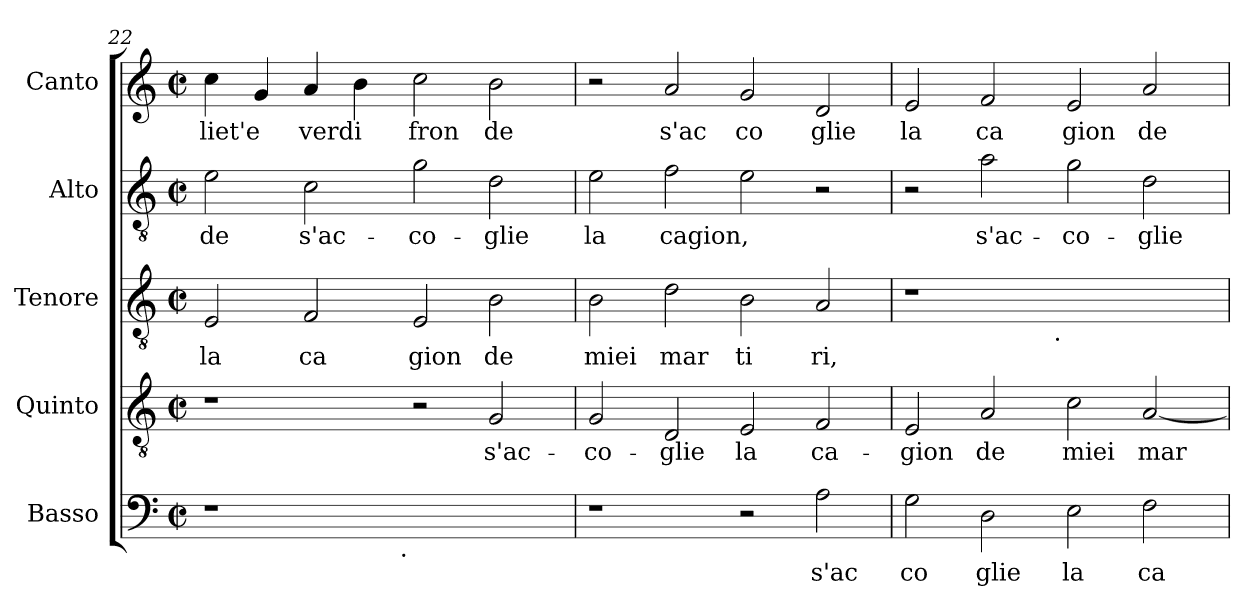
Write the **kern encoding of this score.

**kern	**text	**kern	**text	**kern	**text	**kern	**text	**kern	**text
*part5	*part5	*part4	*part4	*part3	*part3	*part2	*part2	*part1	*part1
*staff5	*staff5	*staff4	*staff4	*staff3	*staff3	*staff2	*staff2	*staff1	*staff1
*I"Basso	*	*I"Quinto	*	*I"Tenore	*	*I"Alto	*	*I"Canto	*
!!LO:LB:g=z
*clefF4	*	*clefGv2	*	*clefGv2	*	*clefGv2	*	*clefG2	*
*k[]	*	*k[]	*	*k[]	*	*k[]	*	*k[]	*
*C:	*	*C:	*	*C:	*	*C:	*	*C:	*
*M2/2	*	*M2/2	*	*M2/2	*	*M2/2	*	*M2/2	*
*met(c|)	*	*met(c|)	*	*met(c|)	*	*met(c|)	*	*met(c|)	*
=22	=22	=22	=22	=22	=22	=22	=22	=22	=22
!	!	!	!	!	!LO:LY:b:cj	!	!LO:LY:b:cj	!	!LO:LY:b:cj
*^	*	*	*	*	*	*	*	*	*
1r	2ryy	.	1r	.	2E/	la	2e\	-de	4cc\	liet'e
!	!	!	!	!	!	!	!	!	!	!LO:LY:b:cj
.	.	.	.	.	.	.	.	.	4g/	.
!	!	!	!	!	!	!LO:LY:b:cj	!	!LO:LY:b:cj	!	!LO:LY:b:cj
.	4...ryy	.	.	.	2F/	ca	2c\	s'ac-	4a/	verdi
!	!	!	!	!	!	!	!	!	!	!LO:LY:b:cj
.	.	.	.	.	.	.	.	.	4b\	.
!	!LO:TX:b:t=.	!	!	!	!	!	!	!	!	!
.	1ryy	.	.	.	.	.	.	.	.	.
!	!	!	!	!	!	!LO:LY:b:cj	!	!LO:LY:b:cj	!	!LO:LY:b:cj
1ryy	.	.	2r	.	2E/	gion	2g\	-co-	2cc\	fron
!	!	!	!	!LO:LY:b:rj	!	!LO:LY:b:cj	!	!LO:LY:b:cj	!	!LO:LY:b:cj
.	.	.	2G/	s'ac-	2B\	de	2d\	-glie	2b\	de
.	32ryy	.	.	.	.	.	.	.	.	.
=23	=23	=23	=23	=23	=23	=23	=23	=23	=23	=23
!	!	!	!	!LO:LY:b:rj	!	!LO:LY:b:cj	!	!LO:LY:b:cj	!	!
*v	*v	*	*	*	*	*	*	*	*	*
1r	.	2G/	-co-	2B\	miei	2e\	la	2r	.
!	!	!	!LO:LY:b:rj	!	!LO:LY:b:cj	!	!LO:LY:b:cj	!	!LO:LY:b:cj
.	.	2D/	-glie	2d\	mar	2f\	cagion,	2a/	s'ac
!	!	!	!LO:LY:b:rj	!	!LO:LY:b:cj	!	!LO:LY:b:cj	!	!LO:LY:b:cj
2r	.	2E/	la	2B\	ti	2e\	.	2g/	co
!	!LO:LY:b:rj	!	!LO:LY:b:rj	!	!LO:LY:b:cj	!	!	!	!LO:LY:b:cj
2A\	s'ac	2F/	ca-	2A/	ri,	2r	.	2d/	glie
=24	=24	=24	=24	=24	=24	=24	=24	=24	=24
!	!LO:LY:b:rj	!	!LO:LY:b:rj	!	!	!	!	!	!LO:LY:b:cj
*	*	*	*	*^	*	*	*	*	*
2G\	co	2E/	-gion	1r	2ryy	.	2r	.	2e/	la
!	!LO:LY:b:rj	!	!LO:LY:b:rj	!	!	!	!	!LO:LY:b:cj	!	!LO:LY:b:cj
2D\	glie	2A/	de	.	4...ryy	.	2a\	s'ac-	2f/	ca
!	!	!	!	!	!LO:TX:b:t=.	!	!	!	!	!
.	.	.	.	.	1ryy	.	.	.	.	.
!	!LO:LY:b:rj	!	!LO:LY:b:rj	!	!	!	!	!LO:LY:b:cj	!	!LO:LY:b:cj
2E\	la	2c\	miei	1ryy	.	.	2g\	-co-	2e/	gion
!	!LO:LY:b:rj	!	!LO:LY:b:rj	!	!	!	!	!LO:LY:b:cj	!	!LO:LY:b:cj
2F\	ca	[<2A/	mar-	.	.	.	2d\	-glie	2a/	de
.	.	.	.	.	32ryy	.	.	.	.	.
*	*	*	*	*v	*v	*	*	*	*	*
=	=	=	=	=	=	=	=	=	=
*-	*-	*-	*-	*-	*-	*-	*-	*-	*-
